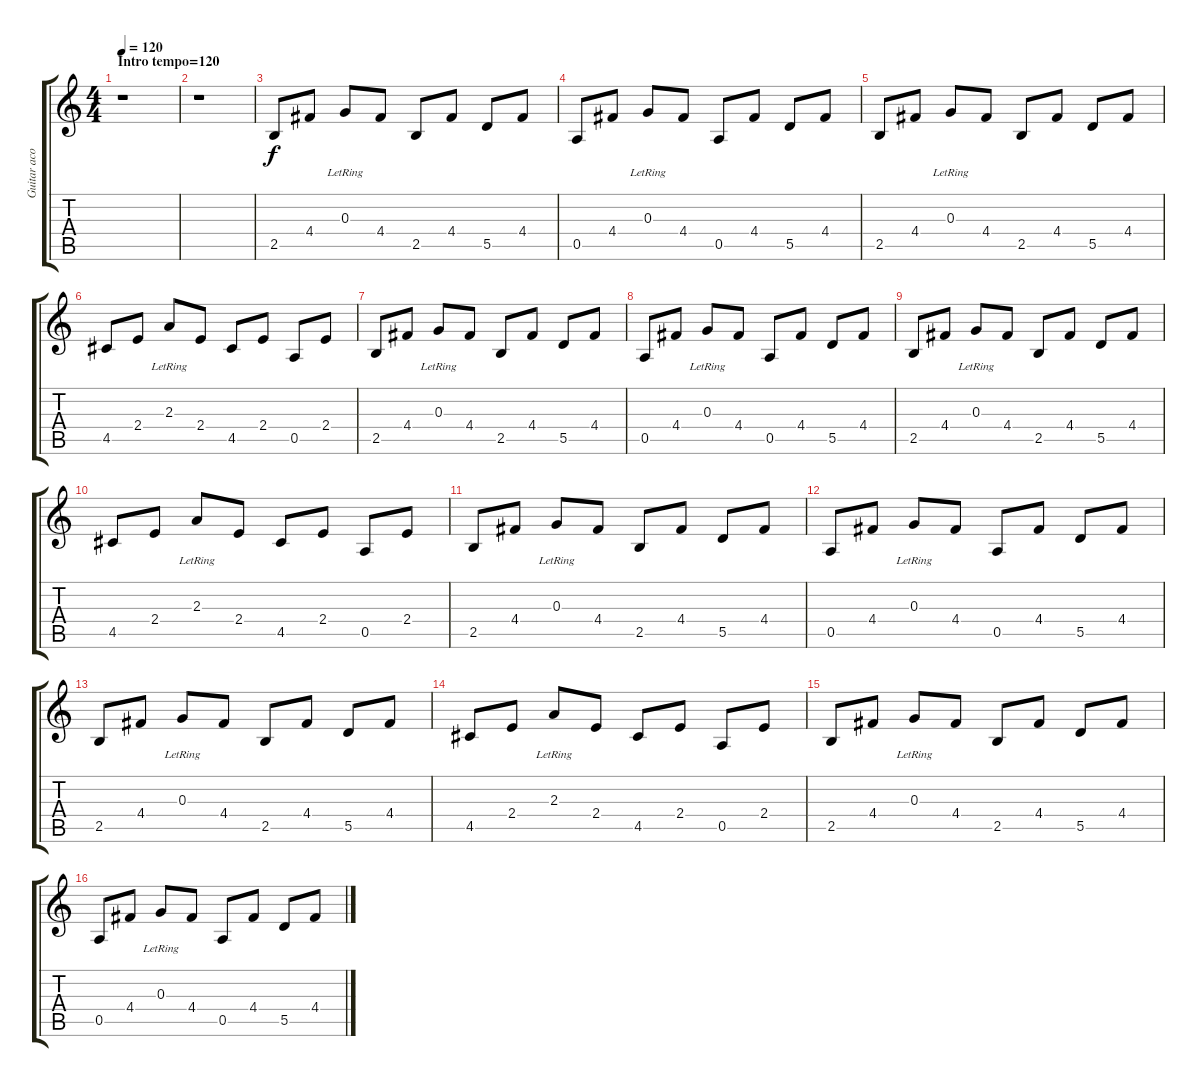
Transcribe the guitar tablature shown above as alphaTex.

\track ("Guitar acoustic 2" "Guitar aco") {instrument acousticguitarsteel}
\staff {score tabs}
\tuning (E4 B3 G3 D3 A2 E2) {hide}
\ts (4 4)
\section ("" "Intro tempo=120")
\tempo 120
\clef g2
\ks c
r.1{dy f instrument acousticguitarsteel} |
r.1 |
2.5.8 4.4.8 0.3{lr}.8 4.4.8 2.5.8 4.4.8 5.5.8 4.4.8 |
0.5.8 4.4.8 0.3{lr}.8 4.4.8 0.5.8 4.4.8 5.5.8 4.4.8 |
2.5.8 4.4.8 0.3{lr}.8 4.4.8 2.5.8 4.4.8 5.5.8 4.4.8 |
4.5.8 2.4.8 2.3{lr}.8 2.4.8 4.5.8 2.4.8 0.5.8 2.4.8 |
2.5.8 4.4.8 0.3{lr}.8 4.4.8 2.5.8 4.4.8 5.5.8 4.4.8 |
0.5.8 4.4.8 0.3{lr}.8 4.4.8 0.5.8 4.4.8 5.5.8 4.4.8 |
2.5.8 4.4.8 0.3{lr}.8 4.4.8 2.5.8 4.4.8 5.5.8 4.4.8 |
4.5.8 2.4.8 2.3{lr}.8 2.4.8 4.5.8 2.4.8 0.5.8 2.4.8 |
2.5.8 4.4.8 0.3{lr}.8 4.4.8 2.5.8 4.4.8 5.5.8 4.4.8 |
0.5.8 4.4.8 0.3{lr}.8 4.4.8 0.5.8 4.4.8 5.5.8 4.4.8 |
2.5.8 4.4.8 0.3{lr}.8 4.4.8 2.5.8 4.4.8 5.5.8 4.4.8 |
4.5.8 2.4.8 2.3{lr}.8 2.4.8 4.5.8 2.4.8 0.5.8 2.4.8 |
2.5.8 4.4.8 0.3{lr}.8 4.4.8 2.5.8 4.4.8 5.5.8 4.4.8 |
0.5.8 4.4.8 0.3{lr}.8 4.4.8 0.5.8 4.4.8 5.5.8 4.4.8
